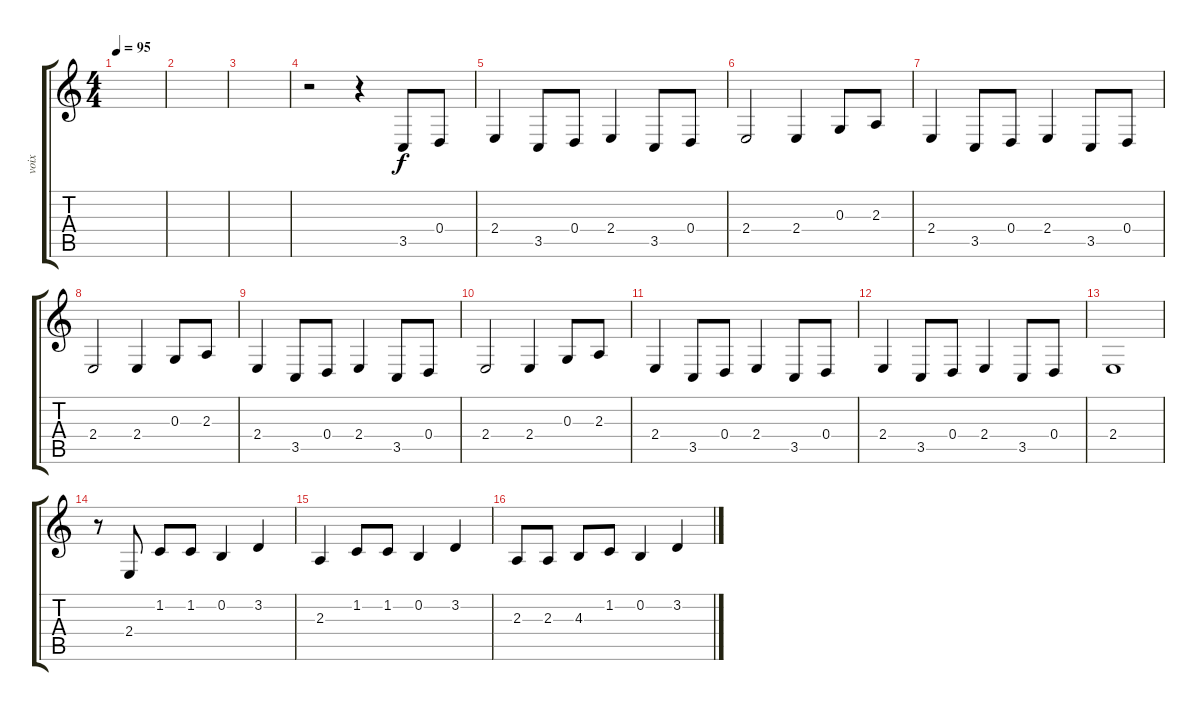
\track ("voix" "voix") {instrument electricgrandpiano}
\staff {score tabs}
\tuning (E4 B3 G3 D3 A2 E2) {hide}
\ts (4 4)
\tempo 95
\clef g2
\ks c
|
|
|
r.2 r.4 3.5.8 0.4.8 |
2.4.4 3.5.8 0.4.8 2.4.4 3.5.8 0.4.8 |
2.4.2 2.4.4 0.3.8 2.3.8 |
2.4.4 3.5.8 0.4.8 2.4.4 3.5.8 0.4.8 |
2.4.2 2.4.4 0.3.8 2.3.8 |
2.4.4 3.5.8 0.4.8 2.4.4 3.5.8 0.4.8 |
2.4.2 2.4.4 0.3.8 2.3.8 |
2.4.4 3.5.8 0.4.8 2.4.4 3.5.8 0.4.8 |
2.4.4 3.5.8 0.4.8 2.4.4 3.5.8 0.4.8 |
2.4.1 |
r.8 2.4.8 1.2.8 1.2.8 0.2.4 3.2.4 |
2.3.4 1.2.8 1.2.8 0.2.4 3.2.4 |
2.3.8 2.3.8 4.3.8 1.2.8 0.2.4 3.2.4
